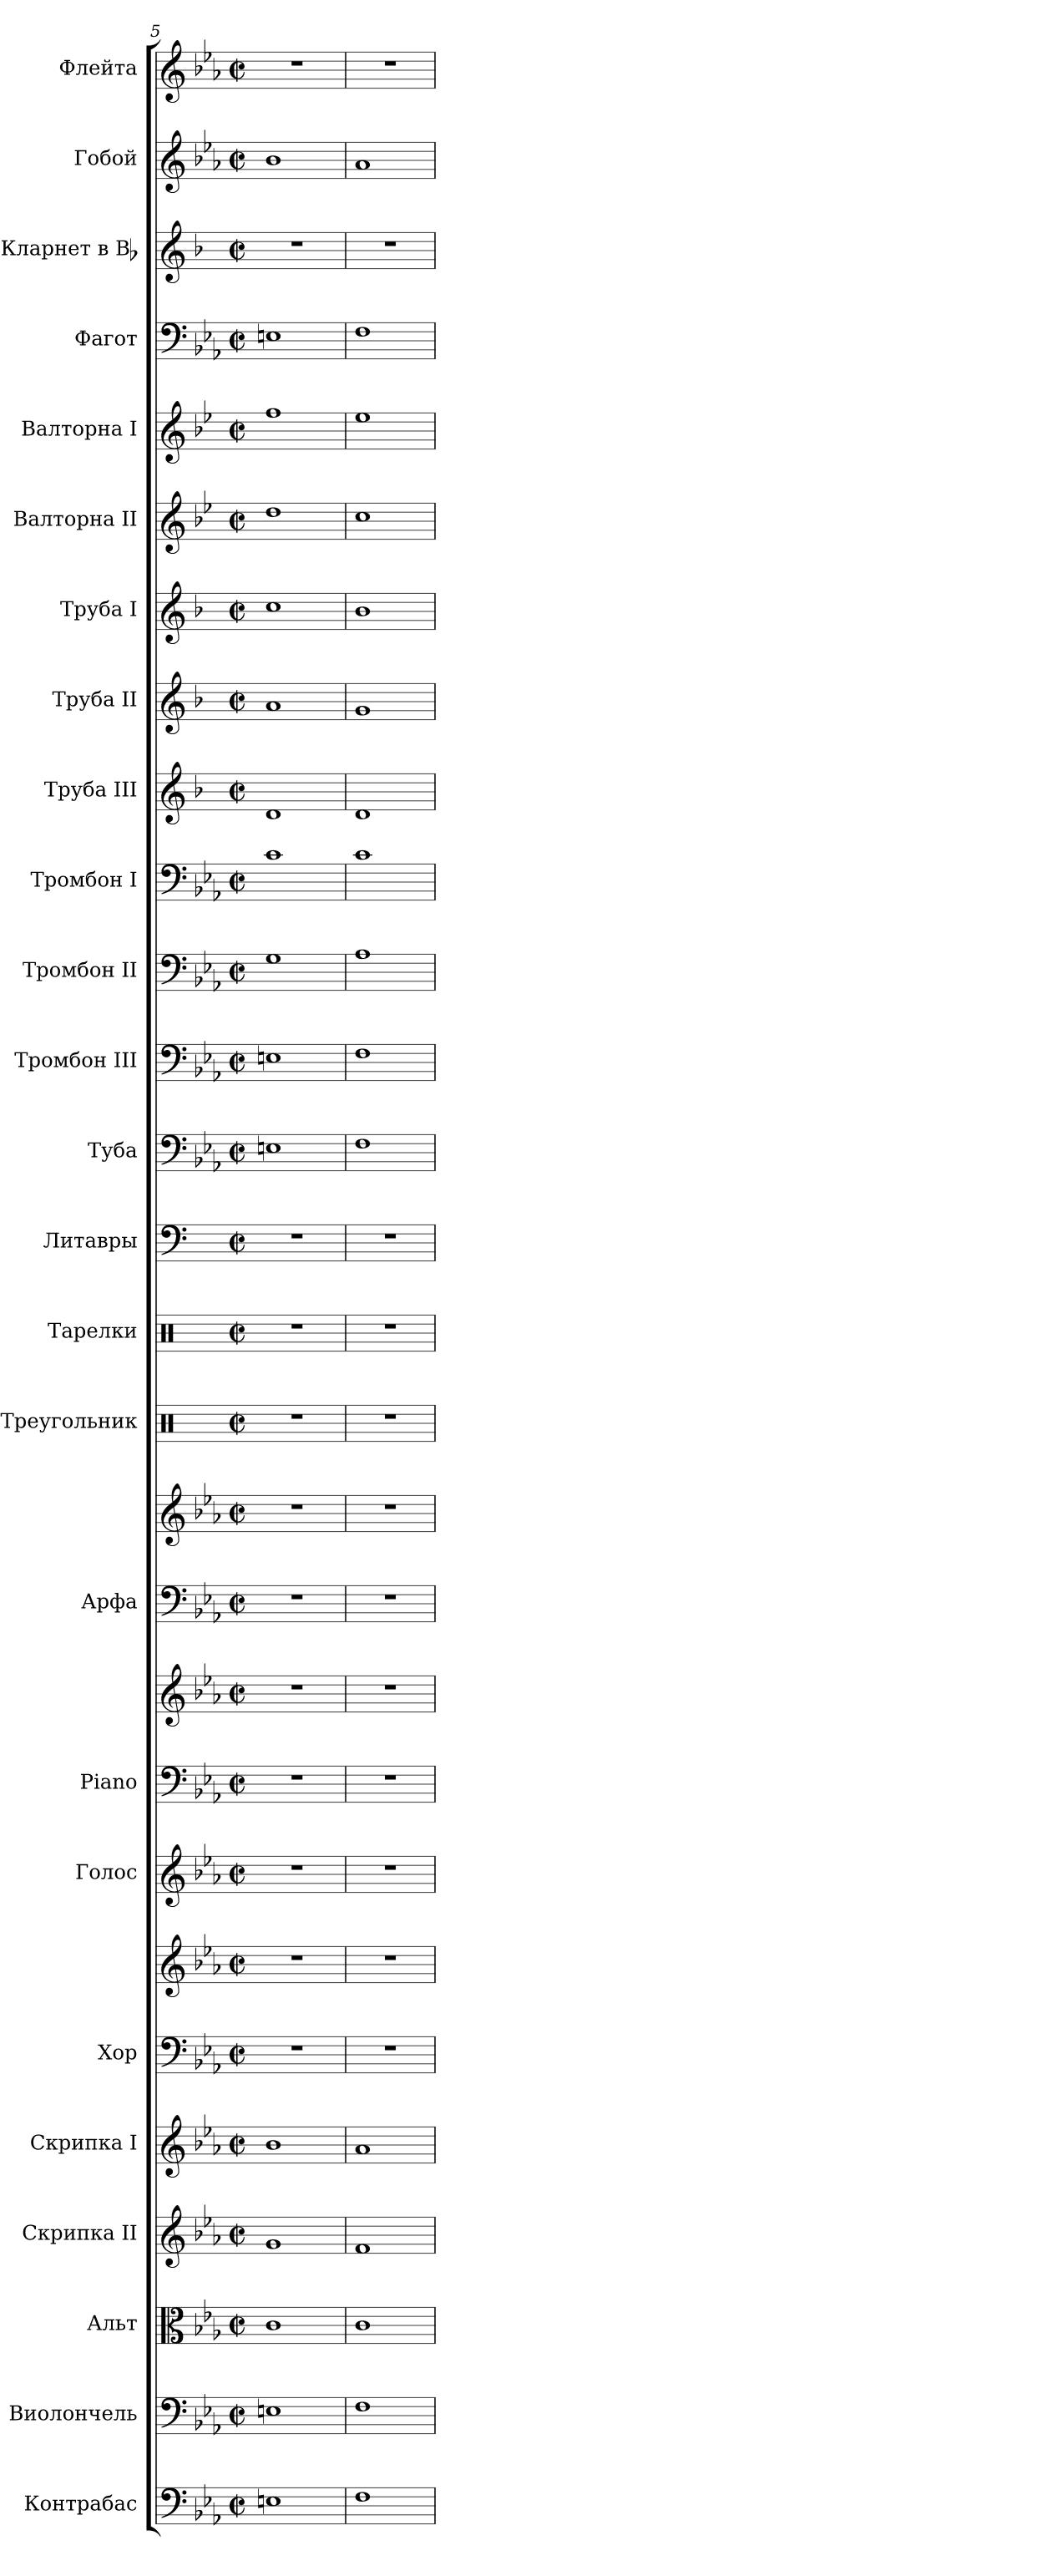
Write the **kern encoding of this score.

**kern	**kern	**kern	**kern	**kern	**kern	**kern	**kern	**kern	**kern	**kern	**kern	**kern	**kern	**kern	**kern	**kern	**kern	**kern	**kern	**kern	**kern	**kern	**kern	**kern	**kern	**kern	**kern
*part25	*part24	*part23	*part22	*part21	*part20	*part20	*part19	*part18	*part18	*part17	*part17	*part16	*part15	*part14	*part13	*part12	*part11	*part10	*part9	*part8	*part7	*part6	*part5	*part4	*part3	*part2	*part1
*staff28	*staff27	*staff26	*staff25	*staff24	*staff23	*staff22	*staff21	*staff20	*staff19	*staff18	*staff17	*staff16	*staff15	*staff14	*staff13	*staff12	*staff11	*staff10	*staff9	*staff8	*staff7	*staff6	*staff5	*staff4	*staff3	*staff2	*staff1
*I"Контрабас	*I"Виолончель	*I"Альт	*I"Скрипка II	*I"Скрипка I	*I"Хор	*	*I"Голос	*I"Piano	*	*I"Арфа	*	*I"Треугольник	*I"Тарелки	*I"Литавры	*I"Туба	*I"Тромбон III	*I"Тромбон II	*I"Тромбон I	*I"Труба III	*I"Труба II	*I"Труба I	*I"Валторна II	*I"Валторна I	*I"Фагот	*I"Кларнет в Bb	*I"Гобой	*I"Флейта
*	*	*	*I'Скр. II	*I'Скр. I	*	*	*	*I'Pno.	*	*	*	*	*	*	*	*I'Тромб. III	*I'Тромб. II	*I'Тромб. I	*I'Трб. III	*I'Трб. II	*I'Трб. I	*I'Валт. II	*I'Валт. I	*	*	*	*
*clefF4	*clefF4	*clefC3	*clefG2	*clefG2	*clefF4	*clefG2	*clefG2	*clefF4	*clefG2	*clefF4	*clefG2	*clefX	*clefX	*clefF4	*clefF4	*clefF4	*clefF4	*clefF4	*clefG2	*clefG2	*clefG2	*clefG2	*clefG2	*clefF4	*clefG2	*clefG2	*clefG2
*ITrd7c12	*	*	*	*	*	*	*	*	*	*	*	*	*	*	*	*	*	*	*ITrd1c2	*ITrd1c2	*ITrd1c2	*ITrd4c7	*ITrd4c7	*	*ITrd1c2	*	*
*k[b-e-a-]	*k[b-e-a-]	*k[b-e-a-]	*k[b-e-a-]	*k[b-e-a-]	*k[b-e-a-]	*k[b-e-a-]	*k[b-e-a-]	*k[b-e-a-]	*k[b-e-a-]	*k[b-e-a-]	*k[b-e-a-]	*k[]	*k[]	*k[]	*k[b-e-a-]	*k[b-e-a-]	*k[b-e-a-]	*k[b-e-a-]	*k[b-e-a-]	*k[b-e-a-]	*k[b-e-a-]	*k[b-e-a-]	*k[b-e-a-]	*k[b-e-a-]	*k[b-e-a-]	*k[b-e-a-]	*k[b-e-a-]
*c:	*c:	*c:	*c:	*c:	*c:	*c:	*c:	*c:	*c:	*c:	*c:	*C:	*C:	*a:	*c:	*c:	*c:	*c:	*c:	*c:	*c:	*c:	*c:	*c:	*c:	*c:	*c:
*M2/2	*M2/2	*M2/2	*M2/2	*M2/2	*M2/2	*M2/2	*M2/2	*M2/2	*M2/2	*M2/2	*M2/2	*M2/2	*M2/2	*M2/2	*M2/2	*M2/2	*M2/2	*M2/2	*M2/2	*M2/2	*M2/2	*M2/2	*M2/2	*M2/2	*M2/2	*M2/2	*M2/2
*met(c|)	*met(c|)	*met(c|)	*met(c|)	*met(c|)	*met(c|)	*met(c|)	*met(c|)	*met(c|)	*met(c|)	*met(c|)	*met(c|)	*met(c|)	*met(c|)	*met(c|)	*met(c|)	*met(c|)	*met(c|)	*met(c|)	*met(c|)	*met(c|)	*met(c|)	*met(c|)	*met(c|)	*met(c|)	*met(c|)	*met(c|)	*met(c|)
=5	=5	=5	=5	=5	=5	=5	=5	=5	=5	=5	=5	=5	=5	=5	=5	=5	=5	=5	=5	=5	=5	=5	=5	=5	=5	=5	=5
1EEni	1Eni	1ci	1gi	1b-i	1r	1r	1r	1r	1r	1r	1r	1r	1r	1r	1Eni	1Eni	1Gi	1ci	1ci	1gi	1b-i	1gi	1b-i	1Eni	1r	1b-i	1r
=6	=6	=6	=6	=6	=6	=6	=6	=6	=6	=6	=6	=6	=6	=6	=6	=6	=6	=6	=6	=6	=6	=6	=6	=6	=6	=6	=6
1FFi	1Fi	1ci	1fi	1a-i	1r	1r	1r	1r	1r	1r	1r	1r	1r	1r	1Fi	1Fi	1A-i	1ci	1ci	1fi	1a-i	1fi	1a-i	1Fi	1r	1a-i	1r
=	=	=	=	=	=	=	=	=	=	=	=	=	=	=	=	=	=	=	=	=	=	=	=	=	=	=	=
*-	*-	*-	*-	*-	*-	*-	*-	*-	*-	*-	*-	*-	*-	*-	*-	*-	*-	*-	*-	*-	*-	*-	*-	*-	*-	*-	*-
